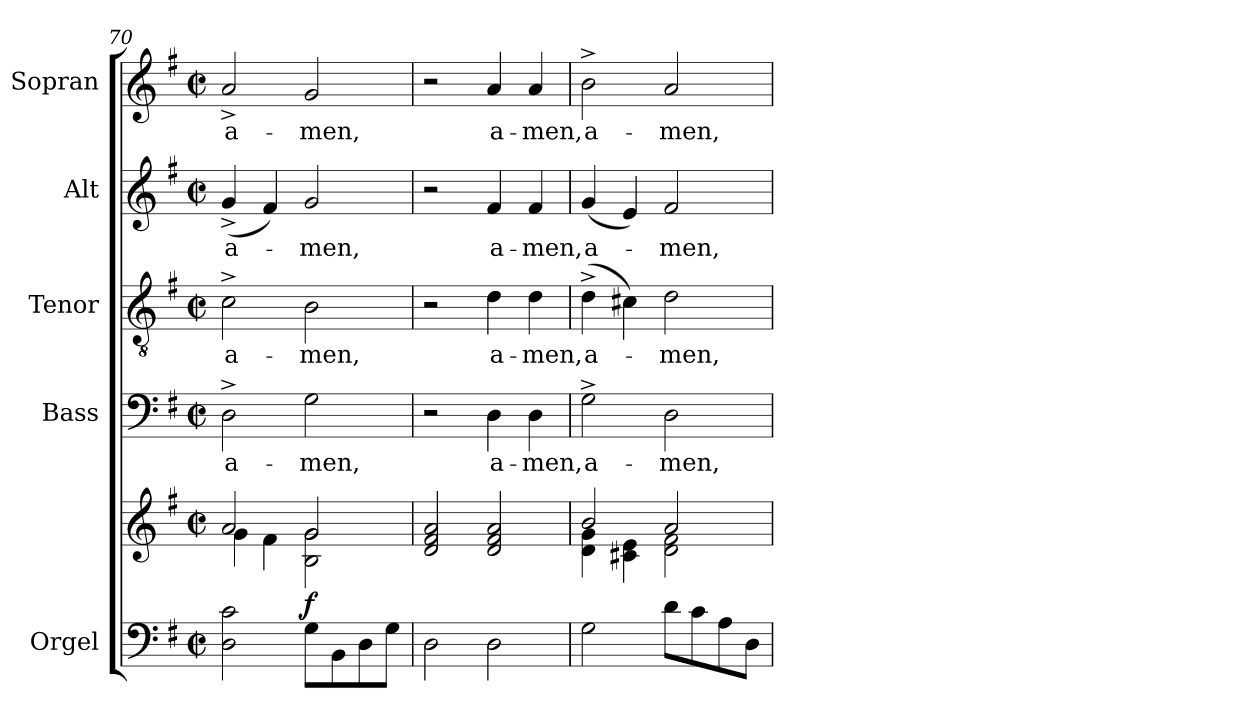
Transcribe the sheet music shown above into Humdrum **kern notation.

**kern	**kern	**dynam	**kern	**text	**kern	**text	**kern	**text	**kern	**text
*part5	*part5	*part5	*part4	*part4	*part3	*part3	*part2	*part2	*part1	*part1
*staff6	*staff5	*staff5/6	*staff4	*staff4	*staff3	*staff3	*staff2	*staff2	*staff1	*staff1
*I"Orgel	*	*	*I"Bass	*	*I"Tenor	*	*I"Alt	*	*I"Sopran	*
*I'Org.	*	*	*I'B.	*	*I'T.	*	*I'A.	*	*I'S.	*
*clefF4	*clefG2	*	*clefF4	*	*clefGv2	*	*clefG2	*	*clefG2	*
*k[f#]	*k[f#]	*	*k[f#]	*	*k[f#]	*	*k[f#]	*	*k[f#]	*
*G:	*G:	*	*G:	*	*G:	*	*G:	*	*G:	*
*M2/2	*M2/2	*	*M2/2	*	*M2/2	*	*M2/2	*	*M2/2	*
*met(c|)	*met(c|)	*	*met(c|)	*	*met(c|)	*	*met(c|)	*	*met(c|)	*
=70	=70	=70	=70	=70	=70	=70	=70	=70	=70	=70
*	*^	*	*	*	*	*	*	*	*	*
!	!	!	!	!	!LO:LY:b	!	!LO:LY:b	!	!LO:LY:b	!	!LO:LY:b
2D\ 2c\	2a/	4g\	.	2D^>\	a-	2c^>\	a-	(<4g^>/	a-	2a^</	a-
.	.	4f#\	.	.	.	.	.	4f#/)	.	.	.
!	!	!	!LO:DY:b	!	!LO:LY:b	!	!LO:LY:b	!	!LO:LY:b	!	!LO:LY:b
8G\L	2g/	2B\ 2g\	f	2G\	-men,	2B\	-men,	2g/	-men,	2g/	-men,
8BB\	.	.	.	.	.	.	.	.	.	.	.
8D\	.	.	.	.	.	.	.	.	.	.	.
8G\J	.	.	.	.	.	.	.	.	.	.	.
*	*v	*v	*	*	*	*	*	*	*	*	*
!!LO:LB:g=z
=71	=71	=71	=71	=71	=71	=71	=71	=71	=71	=71
2D\	2d/ 2f#/ 2a/	.	2r	.	2r	.	2r	.	2r	.
!	!	!	!	!LO:LY:b	!	!LO:LY:b	!	!LO:LY:b	!	!LO:LY:b
2D\	2d/ 2f#/ 2a/	.	4D\	a-	4d\	a-	4f#/	a-	4a/	a-
!	!	!	!	!LO:LY:b	!	!LO:LY:b	!	!LO:LY:b	!	!LO:LY:b
.	.	.	4D\	-men,	4d\	-men,	4f#/	-men,	4a/	-men,
=72	=72	=72	=72	=72	=72	=72	=72	=72	=72	=72
*	*^	*	*	*	*	*	*	*	*	*
!	!	!	!	!	!LO:LY:b	!	!LO:LY:b	!	!LO:LY:b	!	!LO:LY:b
2G\	2b/	4d\ 4g\	.	2G^>\	a-	(>4d^>\	a-	(<4g/	a-	2b^>\	a-
.	.	4c#X\ 4e\	.	.	.	4c#X\)	.	4e/)	.	.	.
!	!	!	!	!	!LO:LY:b	!	!LO:LY:b	!	!LO:LY:b	!	!LO:LY:b
8d\L	2a/	2d\ 2f#\	.	2D\	-men,	2d\	-men,	2f#/	-men,	2a/	-men,
8c\	.	.	.	.	.	.	.	.	.	.	.
8A\	.	.	.	.	.	.	.	.	.	.	.
8D\J	.	.	.	.	.	.	.	.	.	.	.
*	*v	*v	*	*	*	*	*	*	*	*	*
=	=	=	=	=	=	=	=	=	=	=
*-	*-	*-	*-	*-	*-	*-	*-	*-	*-	*-
